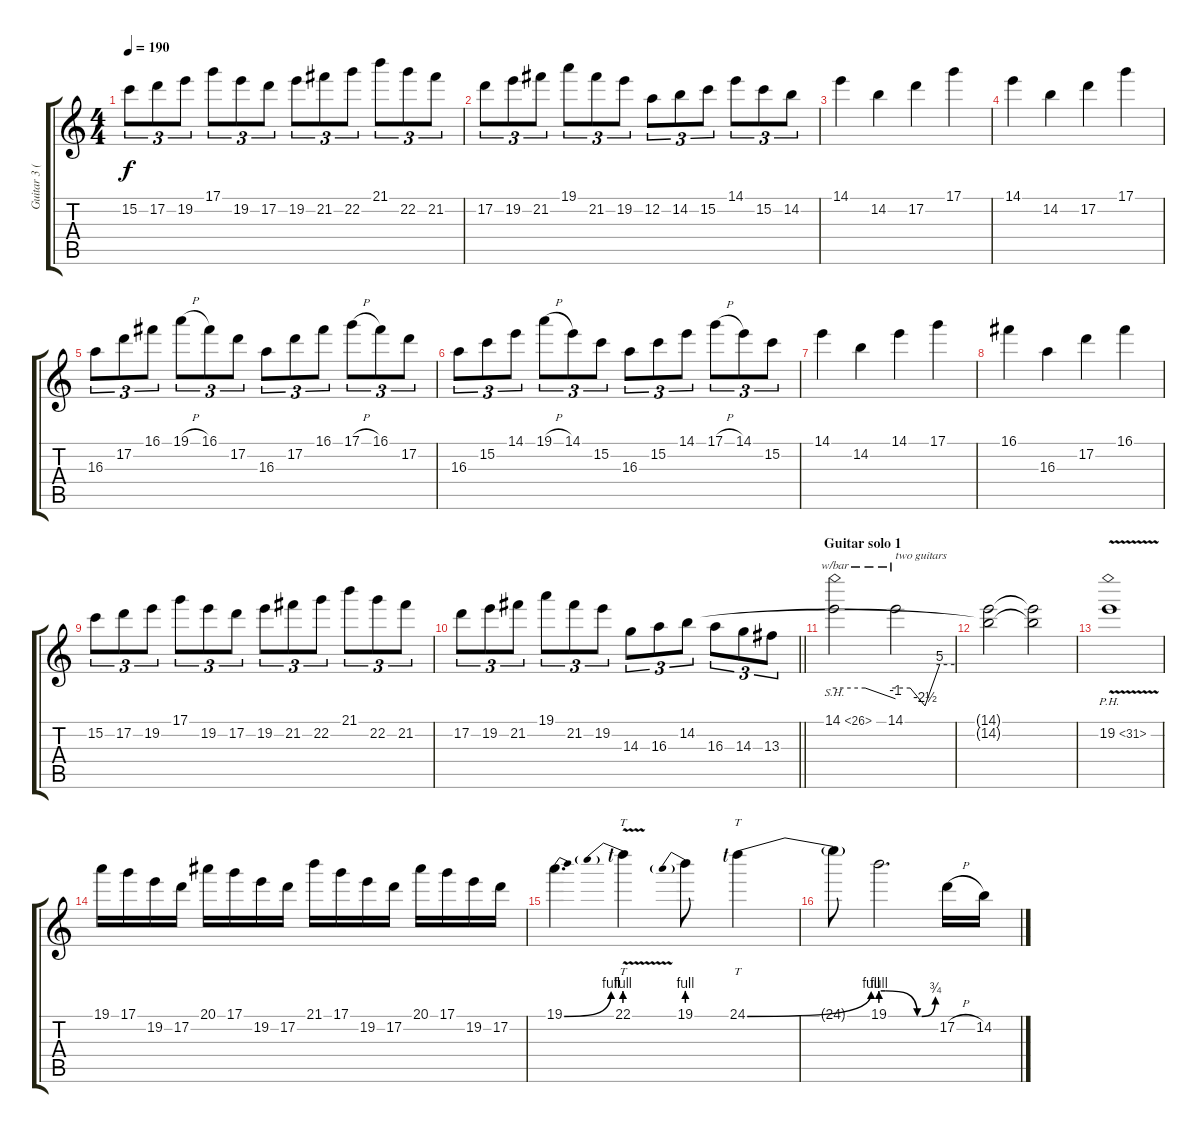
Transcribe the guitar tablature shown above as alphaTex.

\track ("Guitar 3 (Lead)" "Guitar 3 (") {instrument overdrivenguitar}
\staff {score tabs}
\tuning (D4 A3 F3 C3 G2 D2) {hide}
\ts (4 4)
\tempo 190
\clef g2
\ks c
15.2.8{tu (3 2) dy f} 17.2.8{tu (3 2)} 19.2.8{tu (3 2)} 17.1.8{tu (3 2)} 19.2.8{tu (3 2)} 17.2.8{tu (3 2)} 19.2.8{tu (3 2)} 21.2.8{tu (3 2)} 22.2.8{tu (3 2)} 21.1.8{tu (3 2)} 22.2.8{tu (3 2)} 21.2.8{tu (3 2)} |
17.2.8{tu (3 2)} 19.2.8{tu (3 2)} 21.2.8{tu (3 2)} 19.1.8{tu (3 2)} 21.2.8{tu (3 2)} 19.2.8{tu (3 2)} 12.2.8{tu (3 2)} 14.2.8{tu (3 2)} 15.2.8{tu (3 2)} 14.1.8{tu (3 2)} 15.2.8{tu (3 2)} 14.2.8{tu (3 2)} |
14.1.4 14.2.4 17.2.4 17.1.4 |
14.1.4 14.2.4 17.2.4 17.1.4 |
16.3.8{tu (3 2)} 17.2.8{tu (3 2)} 16.1.8{tu (3 2)} 19.1{h}.8{tu (3 2)} 16.1.8{tu (3 2)} 17.2.8{tu (3 2)} 16.3.8{tu (3 2)} 17.2.8{tu (3 2)} 16.1.8{tu (3 2)} 17.1{h}.8{tu (3 2)} 16.1.8{tu (3 2)} 17.2.8{tu (3 2)} |
16.3.8{tu (3 2)} 15.2.8{tu (3 2)} 14.1.8{tu (3 2)} 19.1{h}.8{tu (3 2)} 14.1.8{tu (3 2)} 15.2.8{tu (3 2)} 16.3.8{tu (3 2)} 15.2.8{tu (3 2)} 14.1.8{tu (3 2)} 17.1{h}.8{tu (3 2)} 14.1.8{tu (3 2)} 15.2.8{tu (3 2)} |
14.1.4 14.2.4 14.1.4 17.1.4 |
16.1.4 16.3.4 17.2.4 16.1.4 |
15.2.8{tu (3 2)} 17.2.8{tu (3 2)} 19.2.8{tu (3 2)} 17.1.8{tu (3 2)} 19.2.8{tu (3 2)} 17.2.8{tu (3 2)} 19.2.8{tu (3 2)} 21.2.8{tu (3 2)} 22.2.8{tu (3 2)} 21.1.8{tu (3 2)} 22.2.8{tu (3 2)} 21.2.8{tu (3 2)} |
\barLineRight lightlight
17.2.8{tu (3 2)} 19.2.8{tu (3 2)} 21.2.8{tu (3 2)} 19.1.8{tu (3 2)} 21.2.8{tu (3 2)} 19.2.8{tu (3 2)} 14.3.8{tu (3 2)} 16.3.8{tu (3 2)} 14.2.8{tu (3 2)} 16.3.8{tu (3 2)} 14.3.8{tu (3 2)} 13.3.8{tu (3 2)} |
\section ("" "Guitar solo 1")
14.1{sh 12}.2{tbe (custom default 0 0 30 0 60 -4)} 14.1.2{tbe (custom default 0 0 15 0 30 -10 45 20 60 20) txt "two guitars"} |
(14.1{t} 14.2{t}).2 (14.1{t} 14.2{t}).2 |
19.2{ph 12 v}.1 |
19.1.16 17.1.16 19.2.16 17.2.16 20.1.16 17.1.16 19.2.16 17.2.16 21.1.16 17.1.16 19.2.16 17.2.16 20.1.16 17.1.16 19.2.16 17.2.16 |
19.1{be (bend 0 0 60 4)}.4{d} 22.1{be (prebend 0 4 60 4) v lf 1}.4{tt} 19.1{be (prebend 0 4 60 4)}.8 24.1{be (bend 0 0 60 4) lf 1}.4{tt} |
24.1{t}.8 19.1{be (custom 0 4 5 4 40 0 45 0 60 3)}.2{d} 17.2{h}.16 14.2.16
